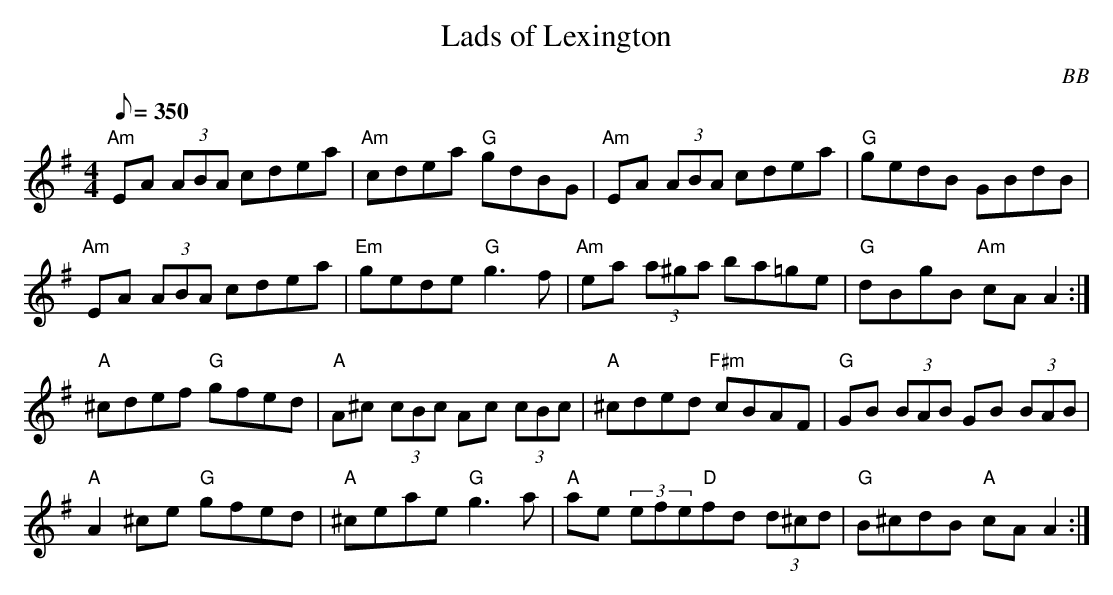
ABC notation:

X:1
T: Lads of Lexington
C: BB
Q: 1/8=350
M: 4/4
L: 1/8
K: Ador
"Am"EA (3ABA cdea|"Am"cdea "G"gdBG|"Am"EA (3ABA cdea|"G"gedB GBdB|
"Am"EA (3ABA cdea|"Em"gede "G"g3 f|"Am"ea (3a^ga ba=ge|"G"dBgB "Am"cA A2 :|
"A"^cdef "G"gfed|"A"A^c (3cBc Ac (3cBc|"A"^cded "F#m"cBAF|"G"GB (3BAB GB (3BAB |
"A"A2 ^ce "G"gfed|"A"^ceae "G"g3 a|"A"ae (3efe"D"fd (3d^cd|"G"B^cdB "A"cA A2 :|
